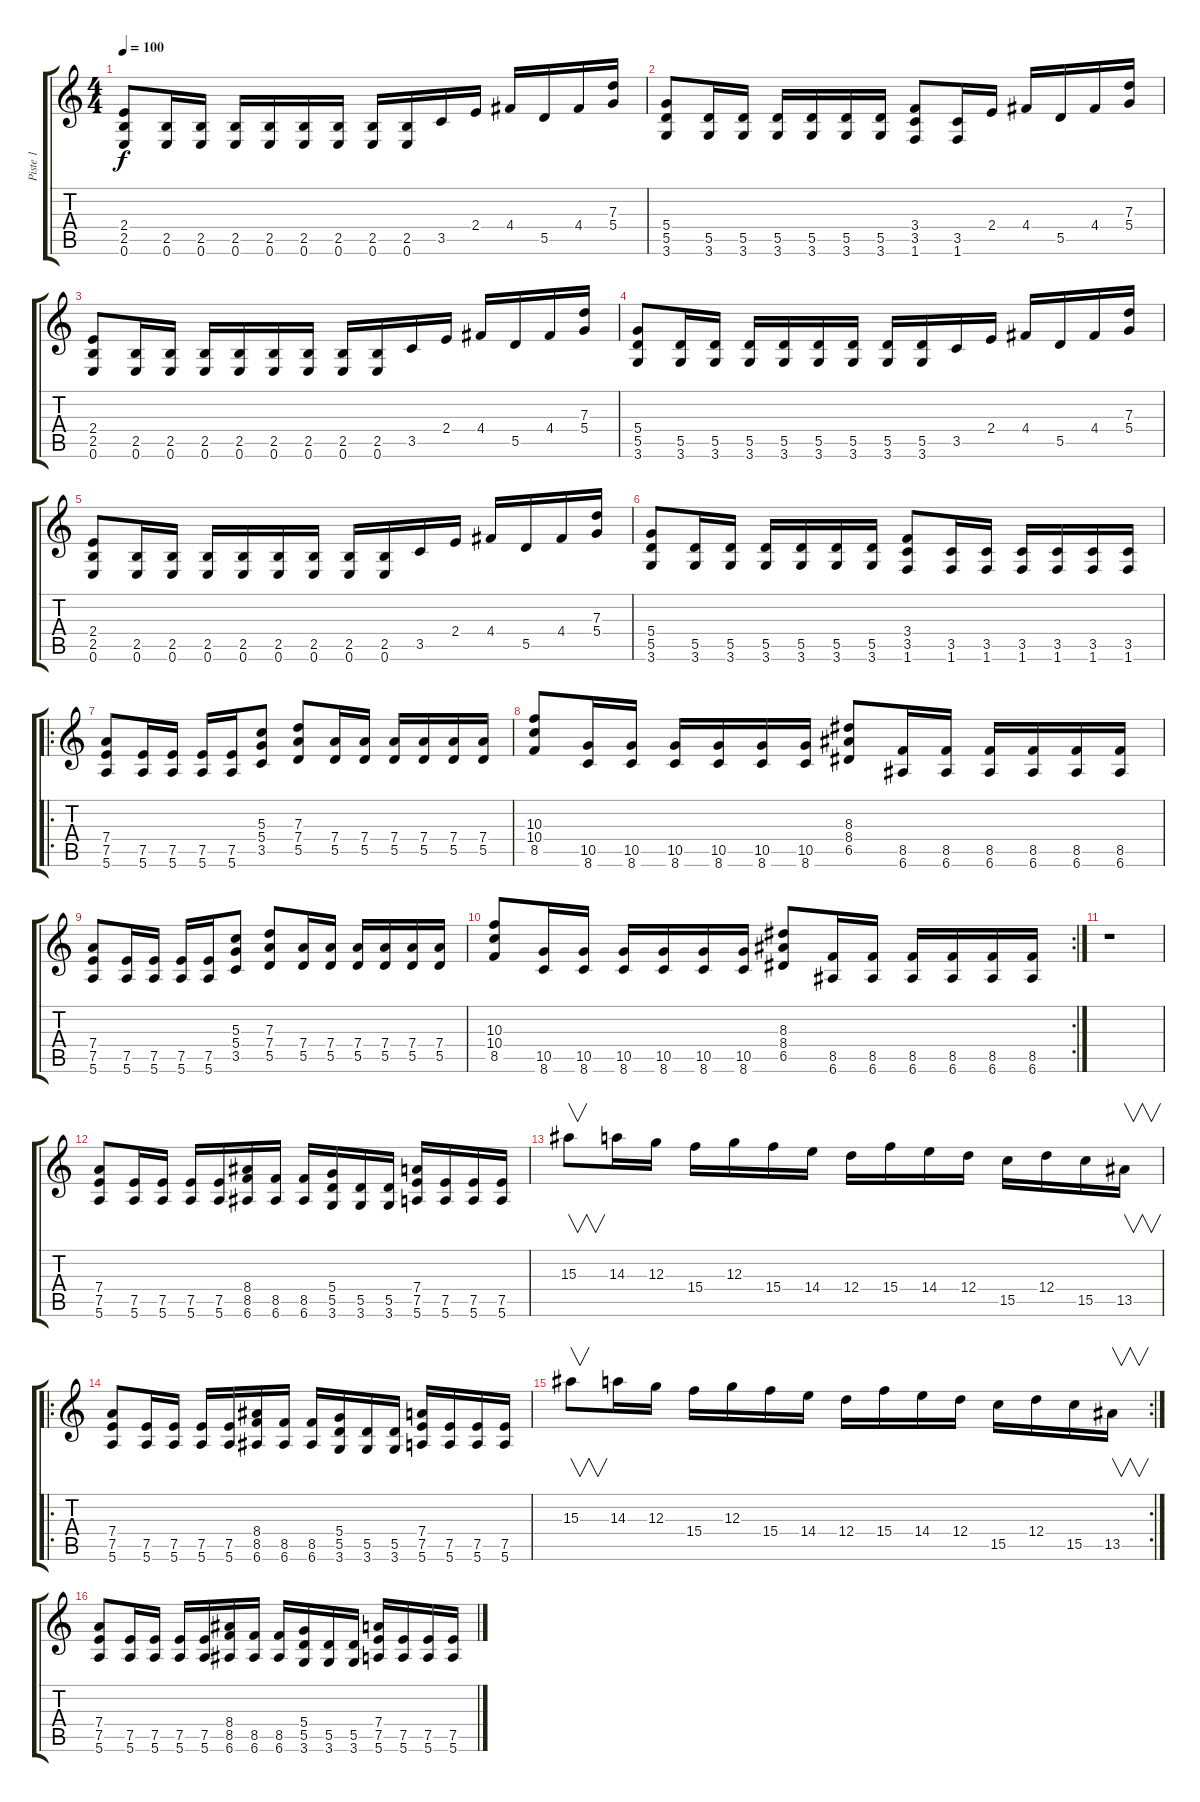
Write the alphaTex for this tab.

\track ("Piste 1" "Piste 1") {instrument distortionguitar}
\staff {score tabs}
\tuning (E4 B3 G3 D3 A2 E2) {hide}
\ts (4 4)
\tempo 100
\clef g2
\ks c
(2.4 2.5 0.6).8{dy f} (2.5 0.6).16 (2.5 0.6).16 (2.5 0.6).16 (2.5 0.6).16 (2.5 0.6).16 (2.5 0.6).16 (2.5 0.6).16 (2.5 0.6).16 3.5.16 2.4.16 4.4.16 5.5.16 4.4.16 (7.3 5.4).16 |
(5.4 5.5 3.6).8 (5.5 3.6).16 (5.5 3.6).16 (5.5 3.6).16 (5.5 3.6).16 (5.5 3.6).16 (5.5 3.6).16 (3.4 3.5 1.6).8 (3.5 1.6).16 2.4.16 4.4.16 5.5.16 4.4.16 (7.3 5.4).16 |
(2.4 2.5 0.6).8 (2.5 0.6).16 (2.5 0.6).16 (2.5 0.6).16 (2.5 0.6).16 (2.5 0.6).16 (2.5 0.6).16 (2.5 0.6).16 (2.5 0.6).16 3.5.16 2.4.16 4.4.16 5.5.16 4.4.16 (7.3 5.4).16 |
(5.4 5.5 3.6).8 (5.5 3.6).16 (5.5 3.6).16 (5.5 3.6).16 (5.5 3.6).16 (5.5 3.6).16 (5.5 3.6).16 (5.5 3.6).16 (5.5 3.6).16 3.5.16 2.4.16 4.4.16 5.5.16 4.4.16 (7.3 5.4).16 |
(2.4 2.5 0.6).8 (2.5 0.6).16 (2.5 0.6).16 (2.5 0.6).16 (2.5 0.6).16 (2.5 0.6).16 (2.5 0.6).16 (2.5 0.6).16 (2.5 0.6).16 3.5.16 2.4.16 4.4.16 5.5.16 4.4.16 (7.3 5.4).16 |
(5.4 5.5 3.6).8 (5.5 3.6).16 (5.5 3.6).16 (5.5 3.6).16 (5.5 3.6).16 (5.5 3.6).16 (5.5 3.6).16 (3.4 3.5 1.6).8 (3.5 1.6).16 (3.5 1.6).16 (3.5 1.6).16 (3.5 1.6).16 (3.5 1.6).16 (3.5 1.6).16 |
\ro
(7.4 7.5 5.6).8 (7.5 5.6).16 (7.5 5.6).16 (7.5 5.6).16 (7.5 5.6).16 (5.3 5.4 3.5).8 (7.3 7.4 5.5).8 (7.4 5.5).16 (7.4 5.5).16 (7.4 5.5).16 (7.4 5.5).16 (7.4 5.5).16 (7.4 5.5).16 |
(10.3 10.4 8.5).8 (10.5 8.6).16 (10.5 8.6).16 (10.5 8.6).16 (10.5 8.6).16 (10.5 8.6).16 (10.5 8.6).16 (8.3 8.4 6.5).8 (8.5 6.6).16 (8.5 6.6).16 (8.5 6.6).16 (8.5 6.6).16 (8.5 6.6).16 (8.5 6.6).16 |
(7.4 7.5 5.6).8 (7.5 5.6).16 (7.5 5.6).16 (7.5 5.6).16 (7.5 5.6).16 (5.3 5.4 3.5).8 (7.3 7.4 5.5).8 (7.4 5.5).16 (7.4 5.5).16 (7.4 5.5).16 (7.4 5.5).16 (7.4 5.5).16 (7.4 5.5).16 |
\rc 2
(10.3 10.4 8.5).8 (10.5 8.6).16 (10.5 8.6).16 (10.5 8.6).16 (10.5 8.6).16 (10.5 8.6).16 (10.5 8.6).16 (8.3 8.4 6.5).8 (8.5 6.6).16 (8.5 6.6).16 (8.5 6.6).16 (8.5 6.6).16 (8.5 6.6).16 (8.5 6.6).16 |
r.1 |
(7.4 7.5 5.6).8 (7.5 5.6).16 (7.5 5.6).16 (7.5 5.6).16 (7.5 5.6).16 (8.4 8.5 6.6).16 (8.5 6.6).16 (8.5 6.6).16 (5.4 5.5 3.6).16 (5.5 3.6).16 (5.5 3.6).16 (7.4 7.5 5.6).16 (7.5 5.6).16 (7.5 5.6).16 (7.5 5.6).16 |
15.3.8{v} 14.3.16 12.3.16 15.4.16 12.3.16 15.4.16 14.4.16 12.4.16 15.4.16 14.4.16 12.4.16 15.5.16 12.4.16 15.5.16 13.5.16{v} |
\ro
(7.4 7.5 5.6).8 (7.5 5.6).16 (7.5 5.6).16 (7.5 5.6).16 (7.5 5.6).16 (8.4 8.5 6.6).16 (8.5 6.6).16 (8.5 6.6).16 (5.4 5.5 3.6).16 (5.5 3.6).16 (5.5 3.6).16 (7.4 7.5 5.6).16 (7.5 5.6).16 (7.5 5.6).16 (7.5 5.6).16 |
\rc 2
15.3.8{v} 14.3.16 12.3.16 15.4.16 12.3.16 15.4.16 14.4.16 12.4.16 15.4.16 14.4.16 12.4.16 15.5.16 12.4.16 15.5.16 13.5.16{v} |
(7.4 7.5 5.6).8 (7.5 5.6).16 (7.5 5.6).16 (7.5 5.6).16 (7.5 5.6).16 (8.4 8.5 6.6).16 (8.5 6.6).16 (8.5 6.6).16 (5.4 5.5 3.6).16 (5.5 3.6).16 (5.5 3.6).16 (7.4 7.5 5.6).16 (7.5 5.6).16 (7.5 5.6).16 (7.5 5.6).16
